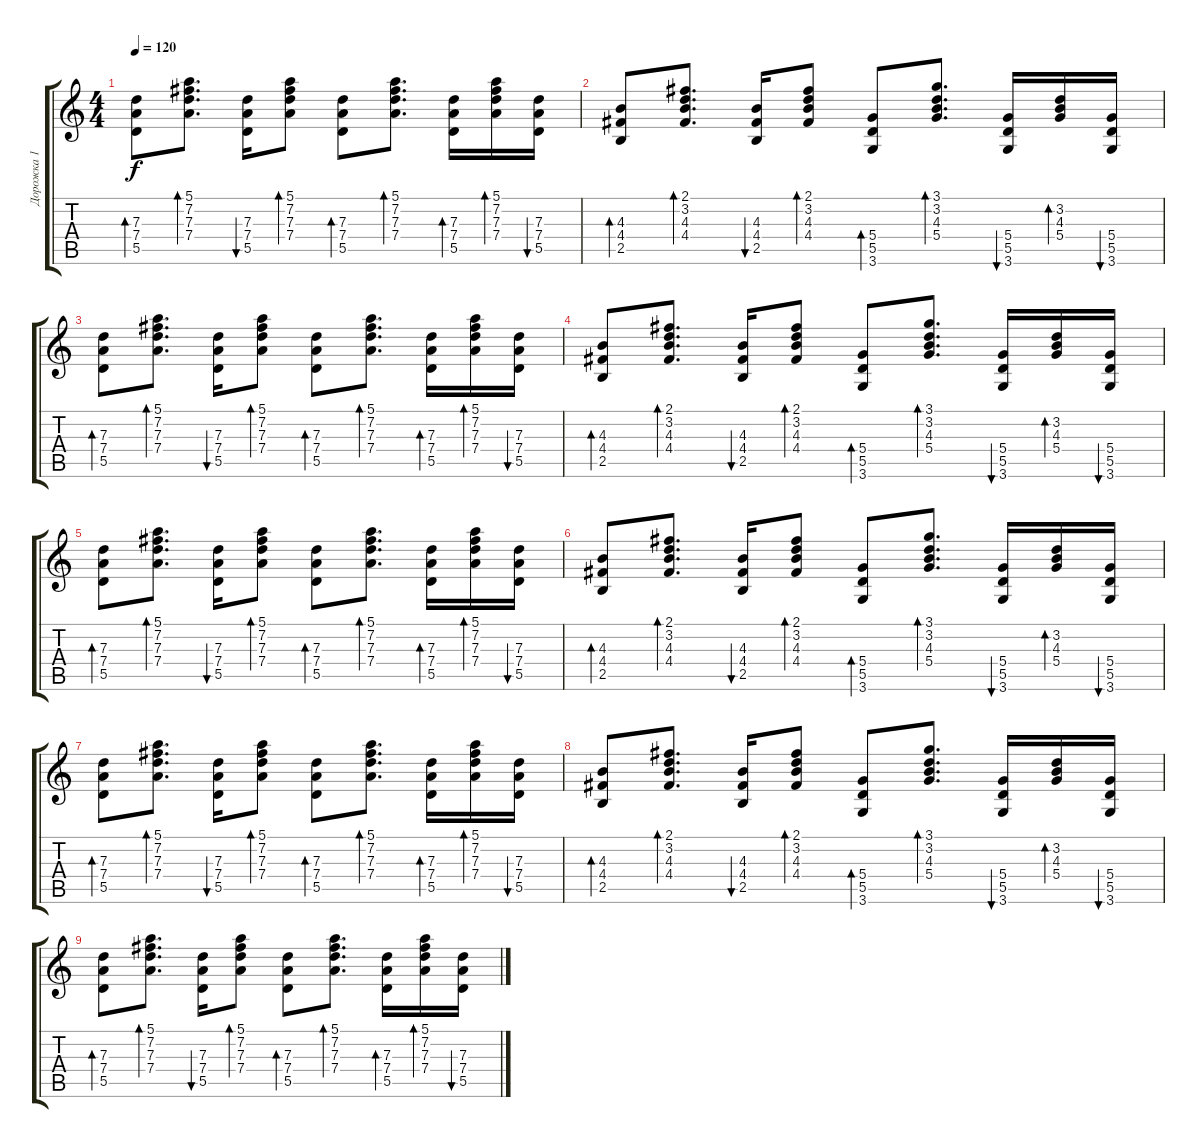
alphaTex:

\track ("Дорожка 1" "Дорожка 1") {instrument acousticguitarsteel}
\staff {score tabs}
\tuning (E4 B3 G3 D3 A2 E2) {hide}
\ts (4 4)
\tempo 120
\clef g2
\ks c
(7.3 7.4 5.5).8{bd 60 dy f} (5.1 7.2 7.3 7.4).8{d bd 60} (7.3 7.4 5.5).16{bu 60} (5.1 7.2 7.3 7.4).8{bd 60} (7.3 7.4 5.5).8{bd 60} (5.1 7.2 7.3 7.4).8{d bd 60} (7.3 7.4 5.5).16{bd 60} (5.1 7.2 7.3 7.4).16{bd 60} (7.3 7.4 5.5).16{bu 60} |
(4.3 4.4 2.5).8{bd 60} (2.1 3.2 4.3 4.4).8{d bd 60} (4.3 4.4 2.5).16{bu 60} (2.1 3.2 4.3 4.4).8{bd 60} (5.4 5.5 3.6).8{bd 60} (3.1 3.2 4.3 5.4).8{d bd 60} (5.4 5.5 3.6).16{bu 60} (3.2 4.3 5.4).16{bd 60} (5.4 5.5 3.6).16{bu 60} |
(7.3 7.4 5.5).8{bd 60} (5.1 7.2 7.3 7.4).8{d bd 60} (7.3 7.4 5.5).16{bu 60} (5.1 7.2 7.3 7.4).8{bd 60} (7.3 7.4 5.5).8{bd 60} (5.1 7.2 7.3 7.4).8{d bd 60} (7.3 7.4 5.5).16{bd 60} (5.1 7.2 7.3 7.4).16{bd 60} (7.3 7.4 5.5).16{bu 60} |
(4.3 4.4 2.5).8{bd 60} (2.1 3.2 4.3 4.4).8{d bd 60} (4.3 4.4 2.5).16{bu 60} (2.1 3.2 4.3 4.4).8{bd 60} (5.4 5.5 3.6).8{bd 60} (3.1 3.2 4.3 5.4).8{d bd 60} (5.4 5.5 3.6).16{bu 60} (3.2 4.3 5.4).16{bd 60} (5.4 5.5 3.6).16{bu 60} |
(7.3 7.4 5.5).8{bd 60} (5.1 7.2 7.3 7.4).8{d bd 60} (7.3 7.4 5.5).16{bu 60} (5.1 7.2 7.3 7.4).8{bd 60} (7.3 7.4 5.5).8{bd 60} (5.1 7.2 7.3 7.4).8{d bd 60} (7.3 7.4 5.5).16{bd 60} (5.1 7.2 7.3 7.4).16{bd 60} (7.3 7.4 5.5).16{bu 60} |
(4.3 4.4 2.5).8{bd 60} (2.1 3.2 4.3 4.4).8{d bd 60} (4.3 4.4 2.5).16{bu 60} (2.1 3.2 4.3 4.4).8{bd 60} (5.4 5.5 3.6).8{bd 60} (3.1 3.2 4.3 5.4).8{d bd 60} (5.4 5.5 3.6).16{bu 60} (3.2 4.3 5.4).16{bd 60} (5.4 5.5 3.6).16{bu 60} |
(7.3 7.4 5.5).8{bd 60} (5.1 7.2 7.3 7.4).8{d bd 60} (7.3 7.4 5.5).16{bu 60} (5.1 7.2 7.3 7.4).8{bd 60} (7.3 7.4 5.5).8{bd 60} (5.1 7.2 7.3 7.4).8{d bd 60} (7.3 7.4 5.5).16{bd 60} (5.1 7.2 7.3 7.4).16{bd 60} (7.3 7.4 5.5).16{bu 60} |
(4.3 4.4 2.5).8{bd 60} (2.1 3.2 4.3 4.4).8{d bd 60} (4.3 4.4 2.5).16{bu 60} (2.1 3.2 4.3 4.4).8{bd 60} (5.4 5.5 3.6).8{bd 60} (3.1 3.2 4.3 5.4).8{d bd 60} (5.4 5.5 3.6).16{bu 60} (3.2 4.3 5.4).16{bd 60} (5.4 5.5 3.6).16{bu 60} |
(7.3 7.4 5.5).8{bd 60} (5.1 7.2 7.3 7.4).8{d bd 60} (7.3 7.4 5.5).16{bu 60} (5.1 7.2 7.3 7.4).8{bd 60} (7.3 7.4 5.5).8{bd 60} (5.1 7.2 7.3 7.4).8{d bd 60} (7.3 7.4 5.5).16{bd 60} (5.1 7.2 7.3 7.4).16{bd 60} (7.3 7.4 5.5).16{bu 60}
